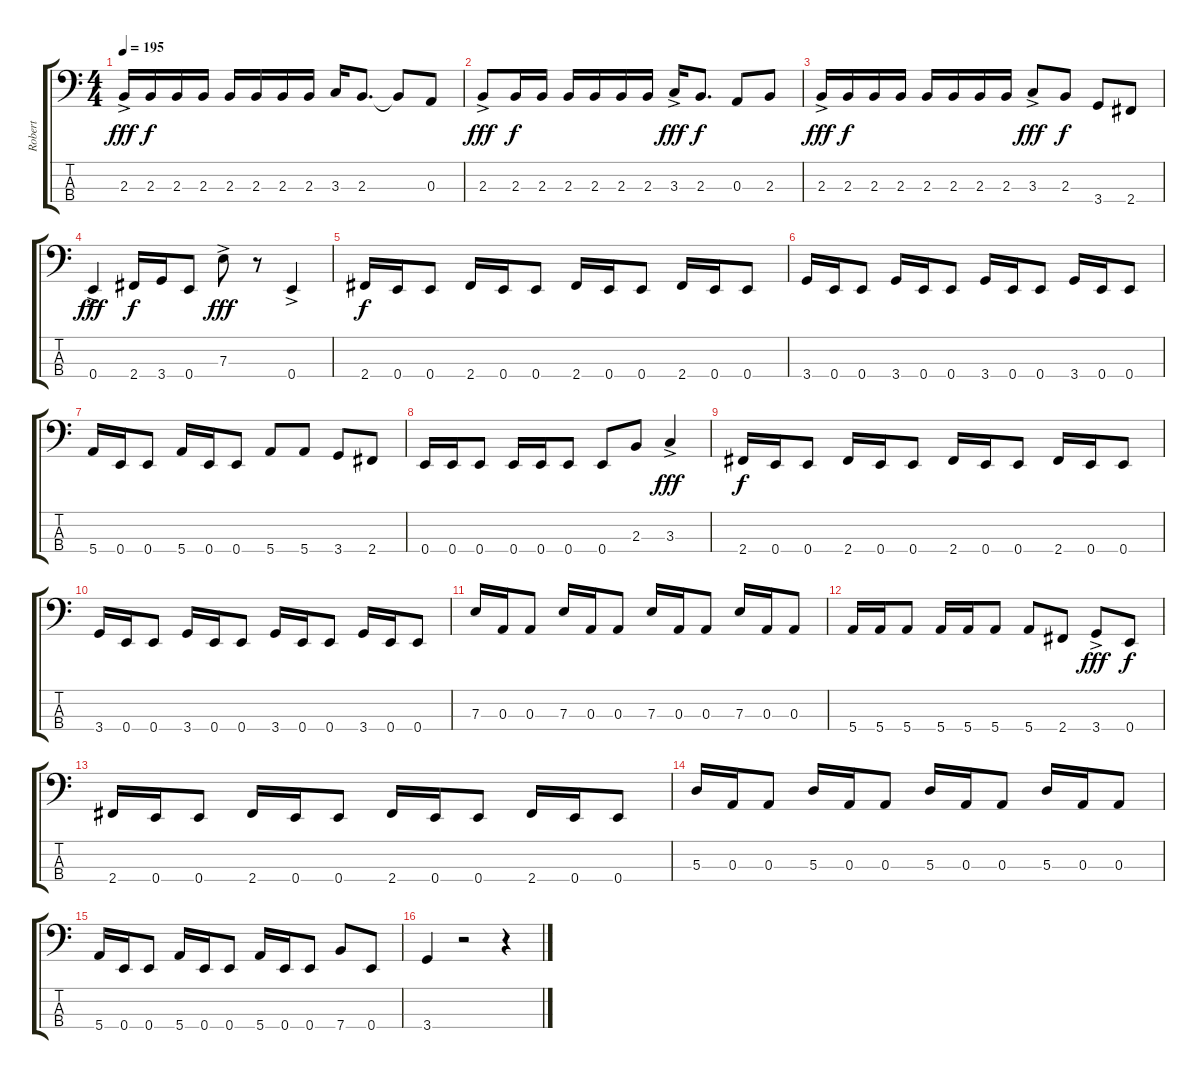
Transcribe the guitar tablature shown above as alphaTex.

\track ("Robert" "Robert") {instrument electricbasspick}
\staff {score tabs}
\tuning (G2 D2 A1 E1) {hide}
\ts (4 4)
\tempo 195
\clef f4
\ks c
2.3{ac}.16{dy fff} 2.3.16{dy f} 2.3.16 2.3.16 2.3.16 2.3.16 2.3.16 2.3.16 3.3.16 2.3.8{d} 2.3{t}.8 0.3.8 |
2.3{ac}.8{dy fff} 2.3.16{dy f} 2.3.16 2.3.16 2.3.16 2.3.16 2.3.16 3.3{ac}.16{dy fff} 2.3.8{d dy f} 0.3.8 2.3.8 |
2.3{ac}.16{dy fff} 2.3.16{dy f} 2.3.16 2.3.16 2.3.16 2.3.16 2.3.16 2.3.16 3.3{ac}.8{dy fff} 2.3.8{dy f} 3.4.8 2.4.8 |
0.4{ac}.4{dy fff} 2.4.16{dy f} 3.4.16 0.4.8 7.3{ac}.8{dy fff} r.8 0.4{ac}.4 |
2.4.16{dy f} 0.4.16 0.4.8 2.4.16 0.4.16 0.4.8 2.4.16 0.4.16 0.4.8 2.4.16 0.4.16 0.4.8 |
3.4.16 0.4.16 0.4.8 3.4.16 0.4.16 0.4.8 3.4.16 0.4.16 0.4.8 3.4.16 0.4.16 0.4.8 |
5.4.16 0.4.16 0.4.8 5.4.16 0.4.16 0.4.8 5.4.8 5.4.8 3.4.8 2.4.8 |
0.4.16 0.4.16 0.4.8 0.4.16 0.4.16 0.4.8 0.4.8 2.3.8 3.3{ac}.4{dy fff} |
2.4.16{dy f} 0.4.16 0.4.8 2.4.16 0.4.16 0.4.8 2.4.16 0.4.16 0.4.8 2.4.16 0.4.16 0.4.8 |
3.4.16 0.4.16 0.4.8 3.4.16 0.4.16 0.4.8 3.4.16 0.4.16 0.4.8 3.4.16 0.4.16 0.4.8 |
7.3.16 0.3.16 0.3.8 7.3.16 0.3.16 0.3.8 7.3.16 0.3.16 0.3.8 7.3.16 0.3.16 0.3.8 |
5.4.16 5.4.16 5.4.8 5.4.16 5.4.16 5.4.8 5.4.8 2.4.8 3.4{ac}.8{dy fff} 0.4.8{dy f} |
2.4.16 0.4.16 0.4.8 2.4.16 0.4.16 0.4.8 2.4.16 0.4.16 0.4.8 2.4.16 0.4.16 0.4.8 |
5.3.16 0.3.16 0.3.8 5.3.16 0.3.16 0.3.8 5.3.16 0.3.16 0.3.8 5.3.16 0.3.16 0.3.8 |
5.4.16 0.4.16 0.4.8 5.4.16 0.4.16 0.4.8 5.4.16 0.4.16 0.4.8 7.4.8 0.4.8 |
3.4.4 r.2 r.4
